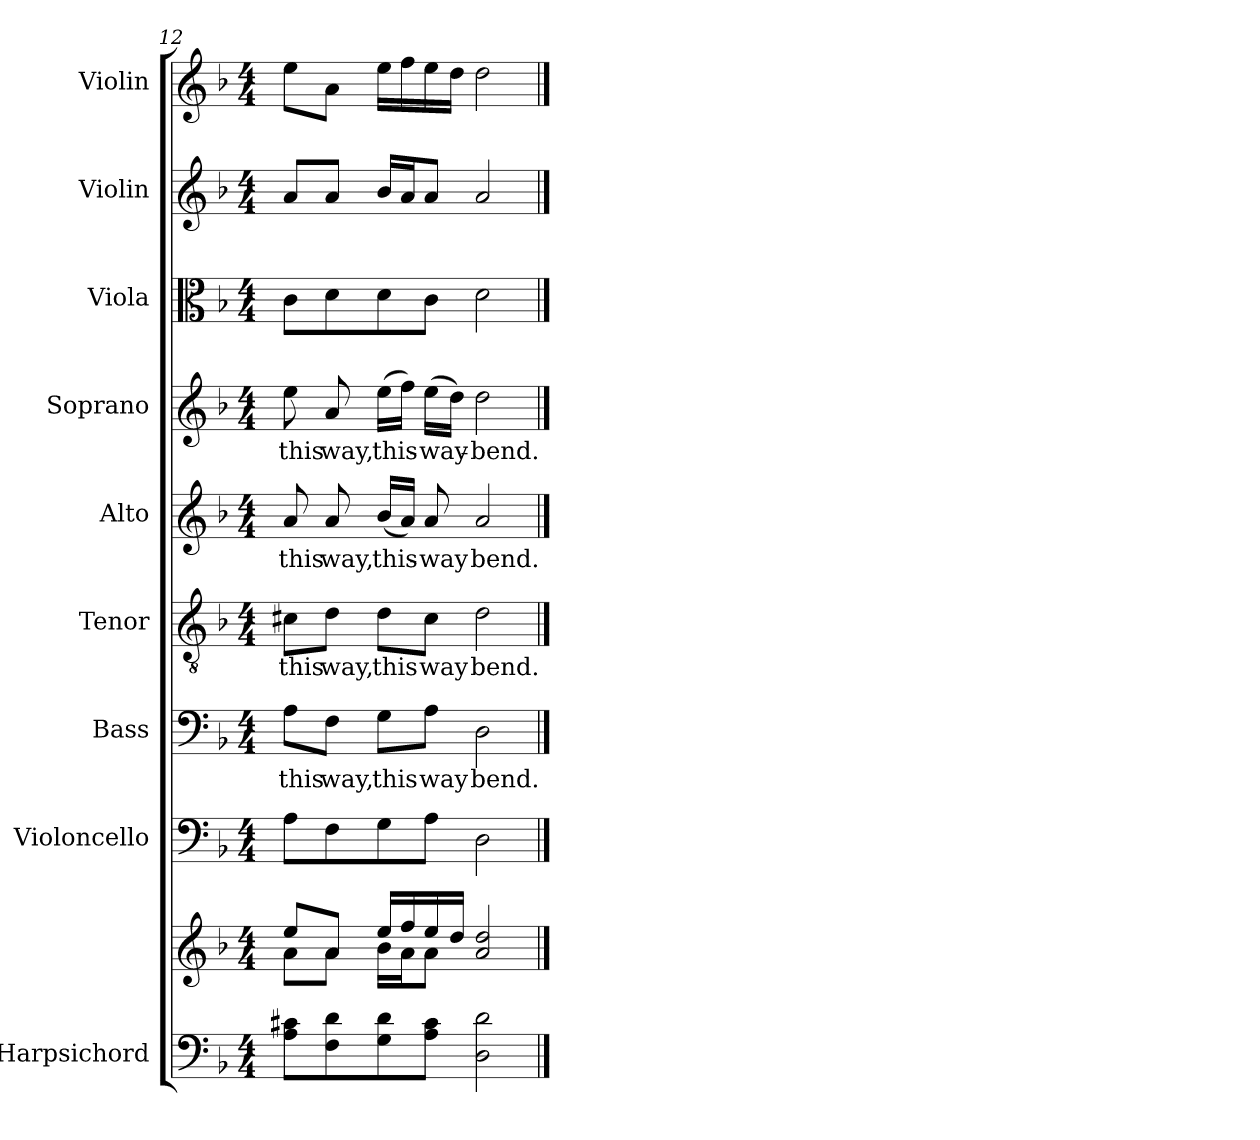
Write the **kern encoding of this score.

**kern	**kern	**kern	**kern	**text	**kern	**text	**kern	**text	**kern	**text	**kern	**kern	**kern
*part9	*part9	*part8	*part7	*part7	*part6	*part6	*part5	*part5	*part4	*part4	*part3	*part2	*part1
*staff10	*staff9	*staff8	*staff7	*staff7	*staff6	*staff6	*staff5	*staff5	*staff4	*staff4	*staff3	*staff2	*staff1
*I"Harpsichord	*	*I"Violoncello	*I"Bass	*	*I"Tenor	*	*I"Alto	*	*I"Soprano	*	*I"Viola	*I"Violin	*I"Violin
*I'Hch.	*	*I'Vc.	*I'B.	*	*I'T.	*	*I'A.	*	*I'S.	*	*I'Vla.	*I'Vln.	*I'Vln.
!!LO:PB:g=z
*clefF4	*clefG2	*clefF4	*clefF4	*	*clefGv2	*	*clefG2	*	*clefG2	*	*clefC3	*clefG2	*clefG2
*k[b-]	*k[b-]	*k[b-]	*k[b-]	*	*k[b-]	*	*k[b-]	*	*k[b-]	*	*k[b-]	*k[b-]	*k[b-]
*M4/4	*M4/4	*M4/4	*M4/4	*	*M4/4	*	*M4/4	*	*M4/4	*	*M4/4	*M4/4	*M4/4
=12	=12	=12	=12	=12	=12	=12	=12	=12	=12	=12	=12	=12	=12
*	*^	*	*	*	*	*	*	*	*	*	*	*	*
!	!	!	!	!	!LO:LY:b	!	!LO:LY:b	!	!LO:LY:b	!	!LO:LY:b	!	!	!
8A\ 8c#X\L	8ee/L	8a\L	8A\L	8A\L	this	8c#X\L	this	8a/	this	8ee\	this	8c\L	8a/L	8ee\L
!	!	!	!	!	!LO:LY:b	!	!LO:LY:b	!	!LO:LY:b	!	!LO:LY:b	!	!	!
8F\ 8d\	8a/J	8a\J	8F\	8F\J	way,	8d\J	way,	8a/	way,	8a/	way,	8d\	8a/J	8a\J
*	*	*	*	*	*	*	*	*	*	*	*	*	*	*MM80
!	!	!	!	!	!LO:LY:b	!	!LO:LY:b	!	!LO:LY:b	!	!LO:LY:b	!	!	!
8G\ 8d\	16ee/LL	16b-\LL	8G\	8G\L	this	8d\L	this	(16b-/LL	this-	(16ee\LL	this-	8d\	16b-/LL	16ee\LL
.	16ff/	16a\J	.	.	.	.	.	16a/JJ)	.	16ff\JJ)	.	.	16a/J	16ff\
!	!	!	!	!	!LO:LY:b	!	!LO:LY:b	!	!LO:LY:b	!	!LO:LY:b	!	!	!
8A\ 8c#\J	16ee/	8a\J	8A\J	8A\J	way	8c#\J	way	8a/	-way	(16ee\LL	-way-	8c\J	8a/J	16ee\
.	16dd/JJ	.	.	.	.	.	.	.	.	16dd\JJ)	.	.	.	16dd\JJ
!	!	!	!	!	!LO:LY:b	!	!LO:LY:b	!	!LO:LY:b	!	!LO:LY:b	!	!	!
2D\ 2d\	2a/ 2dd/	2ryy	2D\	2D\	bend.	2d\	bend.	2a/	bend.	2dd\	-bend.-	2d\	2a/	2dd\
*	*v	*v	*	*	*	*	*	*	*	*	*	*	*	*
==	==	==	==	==	==	==	==	==	==	==	==	==	==
*-	*-	*-	*-	*-	*-	*-	*-	*-	*-	*-	*-	*-	*-
